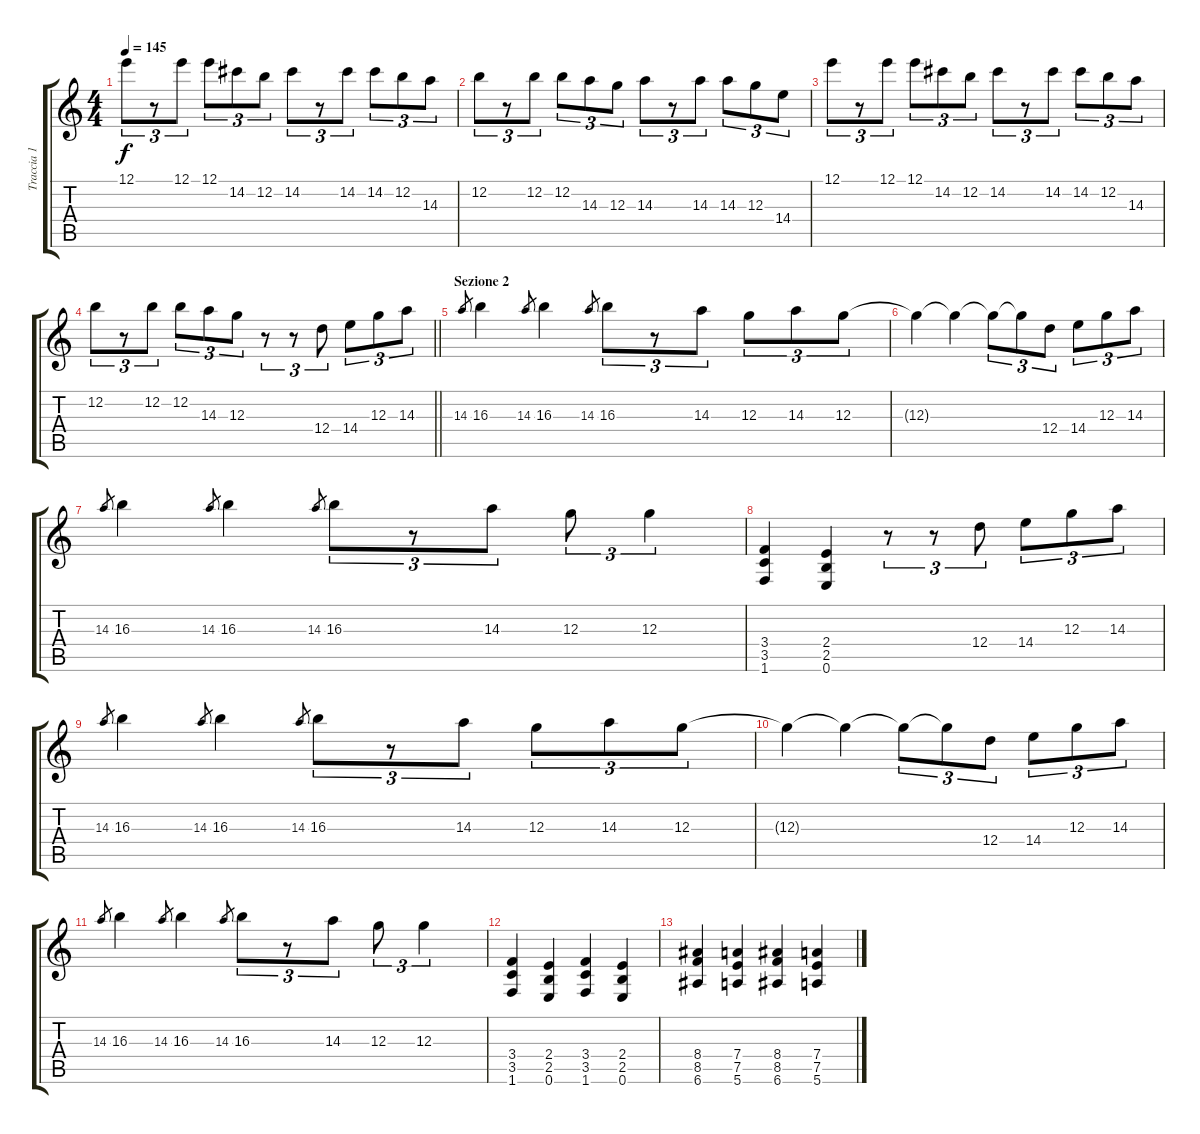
\track ("Traccia 1" "Traccia 1") {instrument distortionguitar}
\staff {score tabs}
\tuning (E4 B3 G3 D3 A2 E2) {hide}
\ts (4 4)
\tempo 145
\clef g2
\ks c
12.1.8{tu (3 2) dy f} r.8{tu (3 2)} 12.1.8{tu (3 2)} 12.1.8{tu (3 2)} 14.2.8{tu (3 2)} 12.2.8{tu (3 2)} 14.2.8{tu (3 2)} r.8{tu (3 2)} 14.2.8{tu (3 2)} 14.2.8{tu (3 2)} 12.2.8{tu (3 2)} 14.3.8{tu (3 2)} |
12.2.8{tu (3 2)} r.8{tu (3 2)} 12.2.8{tu (3 2)} 12.2.8{tu (3 2)} 14.3.8{tu (3 2)} 12.3.8{tu (3 2)} 14.3.8{tu (3 2)} r.8{tu (3 2)} 14.3.8{tu (3 2)} 14.3.8{tu (3 2)} 12.3.8{tu (3 2)} 14.4.8{tu (3 2)} |
12.1.8{tu (3 2)} r.8{tu (3 2)} 12.1.8{tu (3 2)} 12.1.8{tu (3 2)} 14.2.8{tu (3 2)} 12.2.8{tu (3 2)} 14.2.8{tu (3 2)} r.8{tu (3 2)} 14.2.8{tu (3 2)} 14.2.8{tu (3 2)} 12.2.8{tu (3 2)} 14.3.8{tu (3 2)} |
\barLineRight lightlight
12.2.8{tu (3 2)} r.8{tu (3 2)} 12.2.8{tu (3 2)} 12.2.8{tu (3 2)} 14.3.8{tu (3 2)} 12.3.8{tu (3 2)} r.8{tu (3 2)} r.8{tu (3 2)} 12.4.8{tu (3 2)} 14.4.8{tu (3 2)} 12.3.8{tu (3 2)} 14.3.8{tu (3 2)} |
\section ("" "Sezione 2")
14.3.8{gr} 16.3.4 14.3.8{gr} 16.3.4 14.3.8{gr} 16.3.8{tu (3 2)} r.8{tu (3 2)} 14.3.8{tu (3 2)} 12.3.8{tu (3 2)} 14.3.8{tu (3 2)} 12.3.8{tu (3 2)} |
12.3{t}.4 12.3{t}.4 12.3{t}.8{tu (3 2)} 12.3{t}.8{tu (3 2)} 12.4.8{tu (3 2)} 14.4.8{tu (3 2)} 12.3.8{tu (3 2)} 14.3.8{tu (3 2)} |
14.3.8{gr} 16.3.4 14.3.8{gr} 16.3.4 14.3.8{gr} 16.3.8{tu (3 2)} r.8{tu (3 2)} 14.3.8{tu (3 2)} 12.3.8{tu (3 2)} 12.3.4{tu (3 2)} |
(3.4 3.5 1.6).4 (2.4 2.5 0.6).4 r.8{tu (3 2)} r.8{tu (3 2)} 12.4.8{tu (3 2)} 14.4.8{tu (3 2)} 12.3.8{tu (3 2)} 14.3.8{tu (3 2)} |
14.3.8{gr} 16.3.4 14.3.8{gr} 16.3.4 14.3.8{gr} 16.3.8{tu (3 2)} r.8{tu (3 2)} 14.3.8{tu (3 2)} 12.3.8{tu (3 2)} 14.3.8{tu (3 2)} 12.3.8{tu (3 2)} |
12.3{t}.4 12.3{t}.4 12.3{t}.8{tu (3 2)} 12.3{t}.8{tu (3 2)} 12.4.8{tu (3 2)} 14.4.8{tu (3 2)} 12.3.8{tu (3 2)} 14.3.8{tu (3 2)} |
14.3.8{gr} 16.3.4 14.3.8{gr} 16.3.4 14.3.8{gr} 16.3.8{tu (3 2)} r.8{tu (3 2)} 14.3.8{tu (3 2)} 12.3.8{tu (3 2)} 12.3.4{tu (3 2)} |
(3.4 3.5 1.6).4 (2.4 2.5 0.6).4 (3.4 3.5 1.6).4 (2.4 2.5 0.6).4 |
(8.4 8.5 6.6).4 (7.4 7.5 5.6).4 (8.4 8.5 6.6).4 (7.4 7.5 5.6).4
